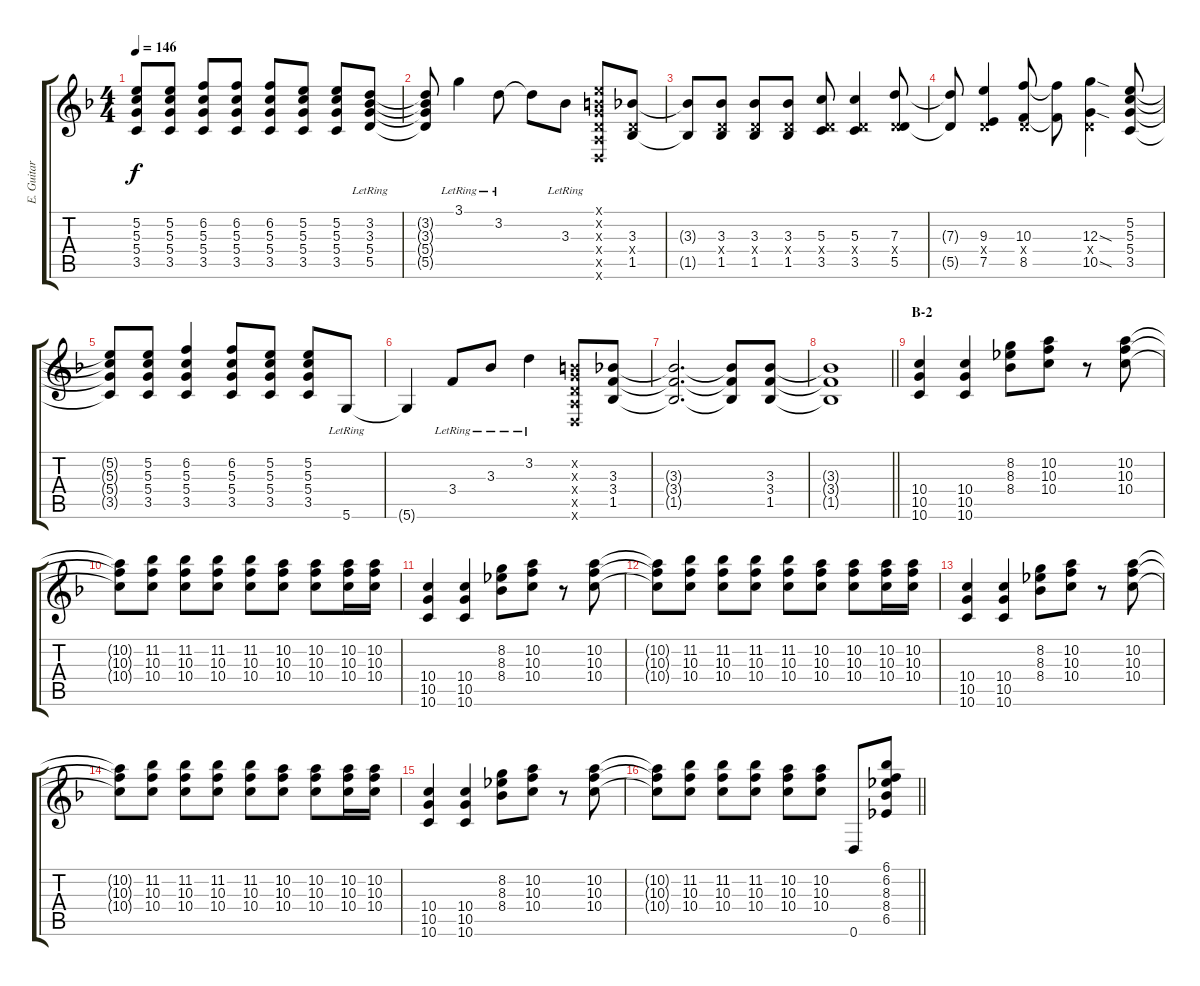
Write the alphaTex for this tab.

\track ("E. Guitar I" "E. Guitar ") {instrument overdrivenguitar}
\staff {score tabs}
\tuning (E4 B3 G3 D3 A2 D2) {hide}
\ts (4 4)
\tempo 146
\clef g2
\ks f
(5.2{t} 5.3{t} 5.4{t} 3.5{t}).8{dy f} (5.2 5.3 5.4 3.5).8 (6.2 5.3 5.4 3.5).8 (6.2 5.3 5.4 3.5).8 (6.2 5.3 5.4 3.5).8 (5.2 5.3 5.4 3.5).8 (5.2 5.3 5.4 3.5).8 (3.2{lr} 3.3{lr} 5.4{lr} 5.5{lr}).8 |
(3.2{t} 3.3{t} 5.4{t} 5.5{t}).8 3.1{lr}.4 3.2{lr}.8 3.2{t}.8 3.3{lr}.8 (0.1{x} 0.2{x} 0.3{x} 0.4{x} 0.5{x} 0.6{x}).8 (3.3 0.4{x} 1.5).8 |
(3.3{t} 1.5{t}).8 (3.3 0.4{x} 1.5).8 (3.3 0.4{x} 1.5).8 (3.3 0.4{x} 1.5).8 (5.3 0.4{x} 3.5).8 (5.3 0.4{x} 3.5).4 (7.3 0.4{x} 5.5).8 |
(7.3{t} 5.5{t}).8 (9.3 0.4{x} 7.5).4 (10.3 0.4{x} 8.5).8 (10.3{t} 8.5{t}).8 (12.3{sod} 0.4{x} 10.5{sod}).4 (5.2 5.3 5.4 3.5).8 |
(5.2{t} 5.3{t} 5.4{t} 3.5{t}).8 (5.2 5.3 5.4 3.5).8 (6.2 5.3 5.4 3.5).4 (6.2 5.3 5.4 3.5).8 (5.2 5.3 5.4 3.5).8 (5.2 5.3 5.4 3.5).8 5.6{lr}.8 |
5.6{t}.4 3.4{lr}.8 3.3{lr}.8 3.2{lr}.4 (0.2{x} 0.3{x} 0.4{x} 0.5{x} 0.6{x}).8 (3.3 3.4 1.5).8 |
(3.3{t} 3.4{t} 1.5{t}).2{d} (3.3{t} 3.4{t} 1.5{t}).8 (3.3 3.4 1.5).8 |
\barLineRight lightlight
(3.3{t} 3.4{t} 1.5{t}).1 |
\section ("" "B-2")
(10.4 10.5 10.6).4 (10.4 10.5 10.6).4 (8.2 8.3 8.4).8 (10.2 10.3 10.4).8 r.8 (10.2 10.3 10.4).8 |
(10.2{t} 10.3{t} 10.4{t}).8 (11.2 10.3 10.4).8 (11.2 10.3 10.4).8 (11.2 10.3 10.4).8 (11.2 10.3 10.4).8 (10.2 10.3 10.4).8 (10.2 10.3 10.4).8 (10.2 10.3 10.4).16 (10.2 10.3 10.4).16 |
(10.4 10.5 10.6).4 (10.4 10.5 10.6).4 (8.2 8.3 8.4).8 (10.2 10.3 10.4).8 r.8 (10.2 10.3 10.4).8 |
(10.2{t} 10.3{t} 10.4{t}).8 (11.2 10.3 10.4).8 (11.2 10.3 10.4).8 (11.2 10.3 10.4).8 (11.2 10.3 10.4).8 (10.2 10.3 10.4).8 (10.2 10.3 10.4).8 (10.2 10.3 10.4).16 (10.2 10.3 10.4).16 |
(10.4 10.5 10.6).4 (10.4 10.5 10.6).4 (8.2 8.3 8.4).8 (10.2 10.3 10.4).8 r.8 (10.2 10.3 10.4).8 |
(10.2{t} 10.3{t} 10.4{t}).8 (11.2 10.3 10.4).8 (11.2 10.3 10.4).8 (11.2 10.3 10.4).8 (11.2 10.3 10.4).8 (10.2 10.3 10.4).8 (10.2 10.3 10.4).8 (10.2 10.3 10.4).16 (10.2 10.3 10.4).16 |
(10.4 10.5 10.6).4 (10.4 10.5 10.6).4 (8.2 8.3 8.4).8 (10.2 10.3 10.4).8 r.8 (10.2 10.3 10.4).8 |
\barLineRight lightlight
(10.2{t} 10.3{t} 10.4{t}).8 (11.2 10.3 10.4).8 (11.2 10.3 10.4).8 (11.2 10.3 10.4).8 (10.2 10.3 10.4).8 (10.2 10.3 10.4).8 0.6.8 (6.1 6.2 8.3 8.4 6.5).8
